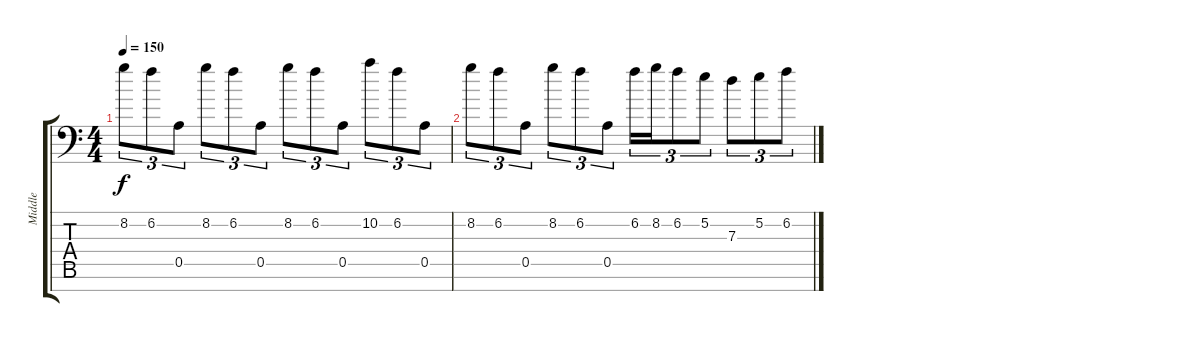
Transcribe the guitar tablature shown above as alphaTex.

\track ("Middle" "Middle") {instrument distortionguitar}
\staff {score tabs}
\tuning (E4 B3 G3 D3 A2 E2 A1) {hide}
\ts (4 4)
\tempo 150
\clef f4
\ks c
8.2.8{tu (3 2) dy f} 6.2.8{tu (3 2)} 0.5.8{tu (3 2)} 8.2.8{tu (3 2)} 6.2.8{tu (3 2)} 0.5.8{tu (3 2)} 8.2.8{tu (3 2)} 6.2.8{tu (3 2)} 0.5.8{tu (3 2)} 10.2.8{tu (3 2)} 6.2.8{tu (3 2)} 0.5.8{tu (3 2)} |
8.2.8{tu (3 2)} 6.2.8{tu (3 2)} 0.5.8{tu (3 2)} 8.2.8{tu (3 2)} 6.2.8{tu (3 2)} 0.5.8{tu (3 2)} 6.2.16{tu (3 2)} 8.2.16{tu (3 2)} 6.2.8{tu (3 2)} 5.2.8{tu (3 2)} 7.3.8{tu (3 2)} 5.2.8{tu (3 2)} 6.2.8{tu (3 2)}
